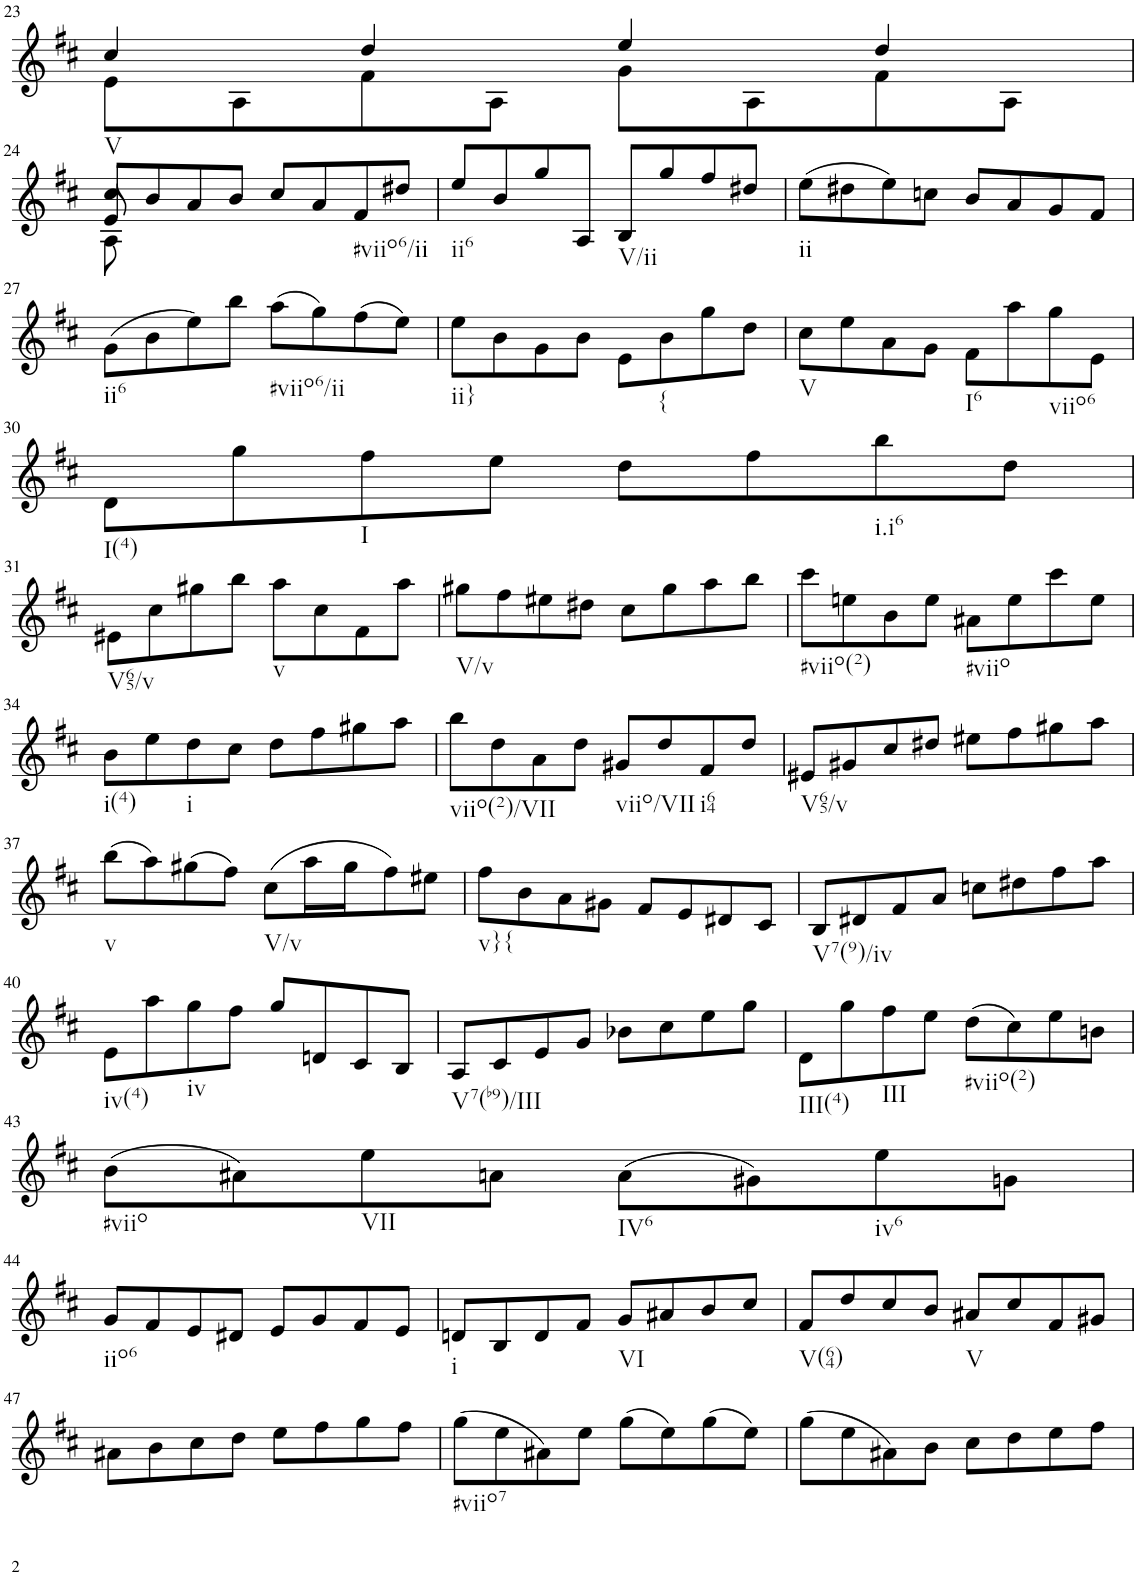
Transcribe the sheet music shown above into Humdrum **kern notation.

**kern
*part1
*staff1
*I"Violin
*I'Vln.
!!LO:PB:g=z
*clefG2
*k[f#c#]
*M2/2
*met(c|)
=23
*^
!LO:TX:b:t=V	!
4cc#/	8e\L
.	8A\
4dd/	8f#\
.	8A\J
4ee/	8g\L
.	8A\
4dd/	8f#\
.	8A\J
!!LO:LB:g=z	!!
=24	=24
*	*^
8cc#/L	8A\	8e/
8b/	2..ryy	2..ryy
8a/	.	.
8b/J	.	.
8cc#/L	.	.
8a/	.	.
!LO:TX:b:t=#viio6/ii	!	!
8f#/	.	.
8dd#X/J	.	.
*v	*v	*v
=25
!LO:TX:b:t=ii6
8ee/L
8b/
8gg/
8A/J
!LO:TX:b:t=V/ii
8B/L
8gg/
8ff#/
8dd#X/J
=26
!LO:TX:b:t=ii
(8ee\L
8dd#X\
8ee\)
8ccn\J
8b/L
8a/
8g/
8f#/J
!!LO:LB:g=z
=27
!LO:TX:b:t=ii6
(8g\L
8b\
8ee\)
8bb\J
!LO:TX:b:t=#viio6/ii
(8aa\L
8gg\)
(8ff#\
8ee\J)
=28
!LO:TX:b:t=ii}
8ee\L
8b\
8g\
8b\J
8e\L
!LO:TX:b:t={
8b\
8gg\
8dd\J
=29
!LO:TX:b:t=V
8cc#\L
8ee\
8a\
8g\J
!LO:TX:b:t=I6
8f#\L
8aa\
!LO:TX:b:t=viio6
8gg\
8e\J
!!LO:LB:g=z
=30
!LO:TX:b:t=I(4)
8d\L
8gg\
!LO:TX:b:t=I
8ff#\
8ee\J
8dd\L
8ff#\
!LO:TX:b:t=i.i6
8bb\
8dd\J
!!LO:LB:g=z
=31
!LO:TX:b:t=V65/v
8e#X\L
8cc#\
8gg#X\
8bb\J
!LO:TX:b:t=v
8aa\L
8cc#\
8f#\
8aa\J
=32
!LO:TX:b:t=V/v
8gg#X\L
8ff#\
8ee#X\
8dd#X\J
8cc#\L
8gg#\
8aa\
8bb\J
=33
!LO:TX:b:t=#viio(2)
8ccc#\L
8een\
8b\
8ee\J
!LO:TX:b:t=#viio
8a#X\L
8ee\
8ccc#\
8ee\J
!!LO:LB:g=z
=34
!LO:TX:b:t=i(4)
8b\L
8ee\
!LO:TX:b:t=i
8dd\
8cc#\J
8dd\L
8ff#\
8gg#X\
8aa\J
=35
!LO:TX:b:t=viio(2)/VII
8bb\L
8dd\
8a\
8dd\J
!LO:TX:b:t=viio/VII
8g#X/L
8dd/
!LO:TX:b:t=i64
8f#/
8dd/J
=36
!LO:TX:b:t=V65/v
8e#X/L
8g#X/
8cc#/
8dd#X/J
8ee#X\L
8ff#\
8gg#X\
8aa\J
!!LO:LB:g=z
=37
!LO:TX:b:t=v
(8bb\L
8aa\)
(8gg#X\
8ff#\J)
!LO:TX:b:t=V/v
(8cc#\L
16aa\L
16gg#\J
8ff#\)
8ee#X\J
=38
!LO:TX:b:t=v}{
8ff#\L
8b\
8a\
8g#X\J
8f#/L
8e/
8d#X/
8c#/J
=39
!LO:TX:b:t=V7(9)/iv
8B/L
8d#X/
8f#/
8a/J
8ccn\L
8dd#X\
8ff#\
8aa\J
!!LO:LB:g=z
=40
!LO:TX:b:t=iv(4)
8e\L
8aa\
!LO:TX:b:t=iv
8gg\
8ff#\J
8gg/L
8dn/
8c#/
8B/J
=41
!LO:TX:b:t=V7(b9)/III
8A/L
8c#/
8e/
8g/J
8b-X\L
8cc#\
8ee\
8gg\J
=42
!LO:TX:b:t=III(4)
8d\L
8gg\
!LO:TX:b:t=III
8ff#\
8ee\J
!LO:TX:b:t=#viio(2)
(8dd\L
8cc#\)
8ee\
8bn\J
!!LO:LB:g=z
=43
!LO:TX:b:t=#viio
(8b\L
8a#X\)
!LO:TX:b:t=VII
8ee\
8an\J
!LO:TX:b:t=IV6
(8a\L
8g#X\)
!LO:TX:b:t=iv6
8ee\
8gn\J
!!LO:LB:g=z
=44
!LO:TX:b:t=iio6
8g/L
8f#/
8e/
8d#X/J
8e/L
8g/
8f#/
8e/J
=45
!LO:TX:b:t=i
8dn/L
8B/
8d/
8f#/J
!LO:TX:b:t=VI
8g/L
8a#X/
8b/
8cc#/J
=46
!LO:TX:b:t=V(64)
8f#/L
8dd/
8cc#/
8b/J
!LO:TX:b:t=V
8a#X/L
8cc#/
8f#/
8g#X/J
!!LO:LB:g=z
=47
8a#X\L
8b\
8cc#\
8dd\J
8ee\L
8ff#\
8gg\
8ff#\J
=48
!LO:TX:b:t=#viio7
(8gg\L
8ee\
8a#X\)
8ee\J
(8gg\L
8ee\)
(8gg\
8ee\J)
=49
(8gg\L
8ee\
8a#X\)
8b\J
8cc#\L
8dd\
8ee\
8ff#\J
=
*-
